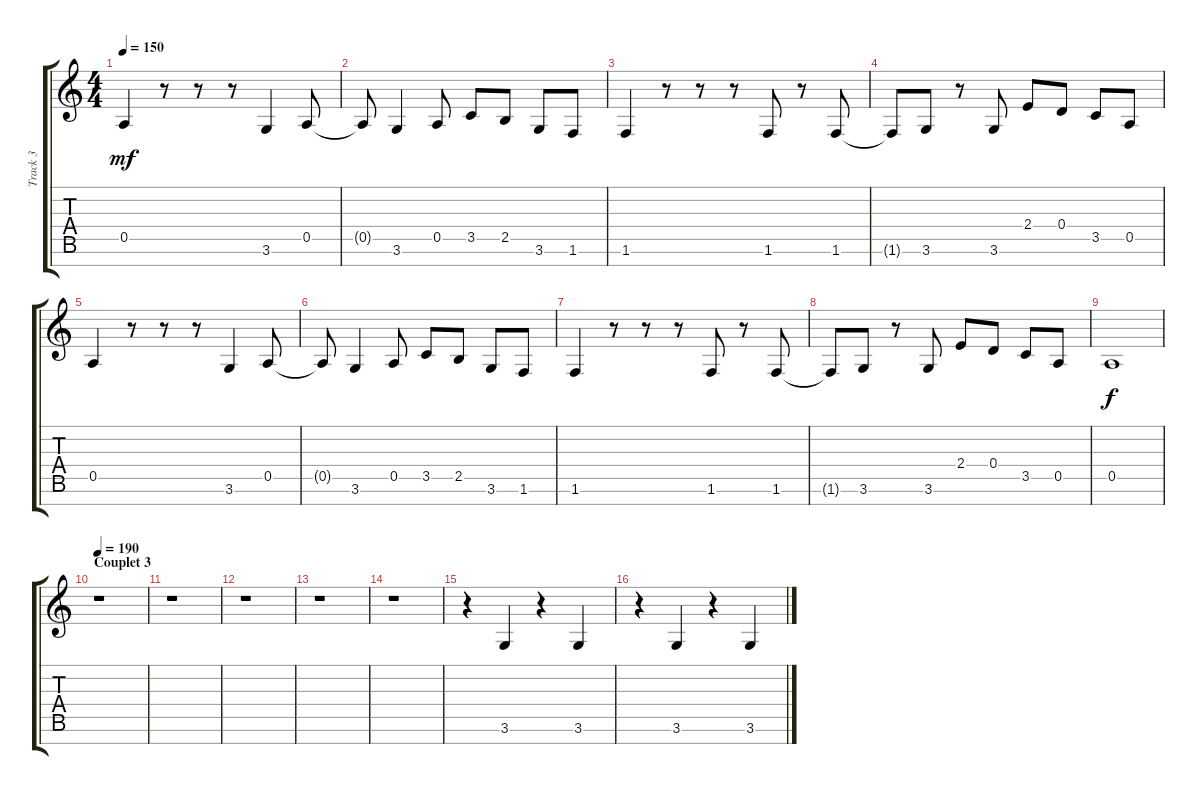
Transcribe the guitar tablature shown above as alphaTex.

\track ("Track 3" "Track 3") {instrument electricbassfinger}
\staff {score tabs}
\tuning (E4 B3 G3 D3 A2 E2 B1) {hide}
\ts (4 4)
\tempo 150
\clef g2
\ks c
0.5.4{dy mf} r.8 r.8 r.8 3.6.4 0.5.8 |
0.5{t}.8 3.6.4 0.5.8 3.5.8 2.5.8 3.6.8 1.6.8 |
1.6.4 r.8 r.8 r.8 1.6.8 r.8 1.6.8 |
1.6{t}.8 3.6.8 r.8 3.6.8 2.4.8 0.4.8 3.5.8 0.5.8 |
0.5.4 r.8 r.8 r.8 3.6.4 0.5.8 |
0.5{t}.8 3.6.4 0.5.8 3.5.8 2.5.8 3.6.8 1.6.8 |
1.6.4 r.8 r.8 r.8 1.6.8 r.8 1.6.8 |
1.6{t}.8 3.6.8 r.8 3.6.8 2.4.8 0.4.8 3.5.8 0.5.8 |
0.5.1{dy f} |
\section ("" "Couplet 3")
\tempo 190
r.1 |
r.1 |
r.1 |
r.1 |
r.1 |
r.4 3.6.4 r.4 3.6.4 |
r.4 3.6.4 r.4 3.6.4
